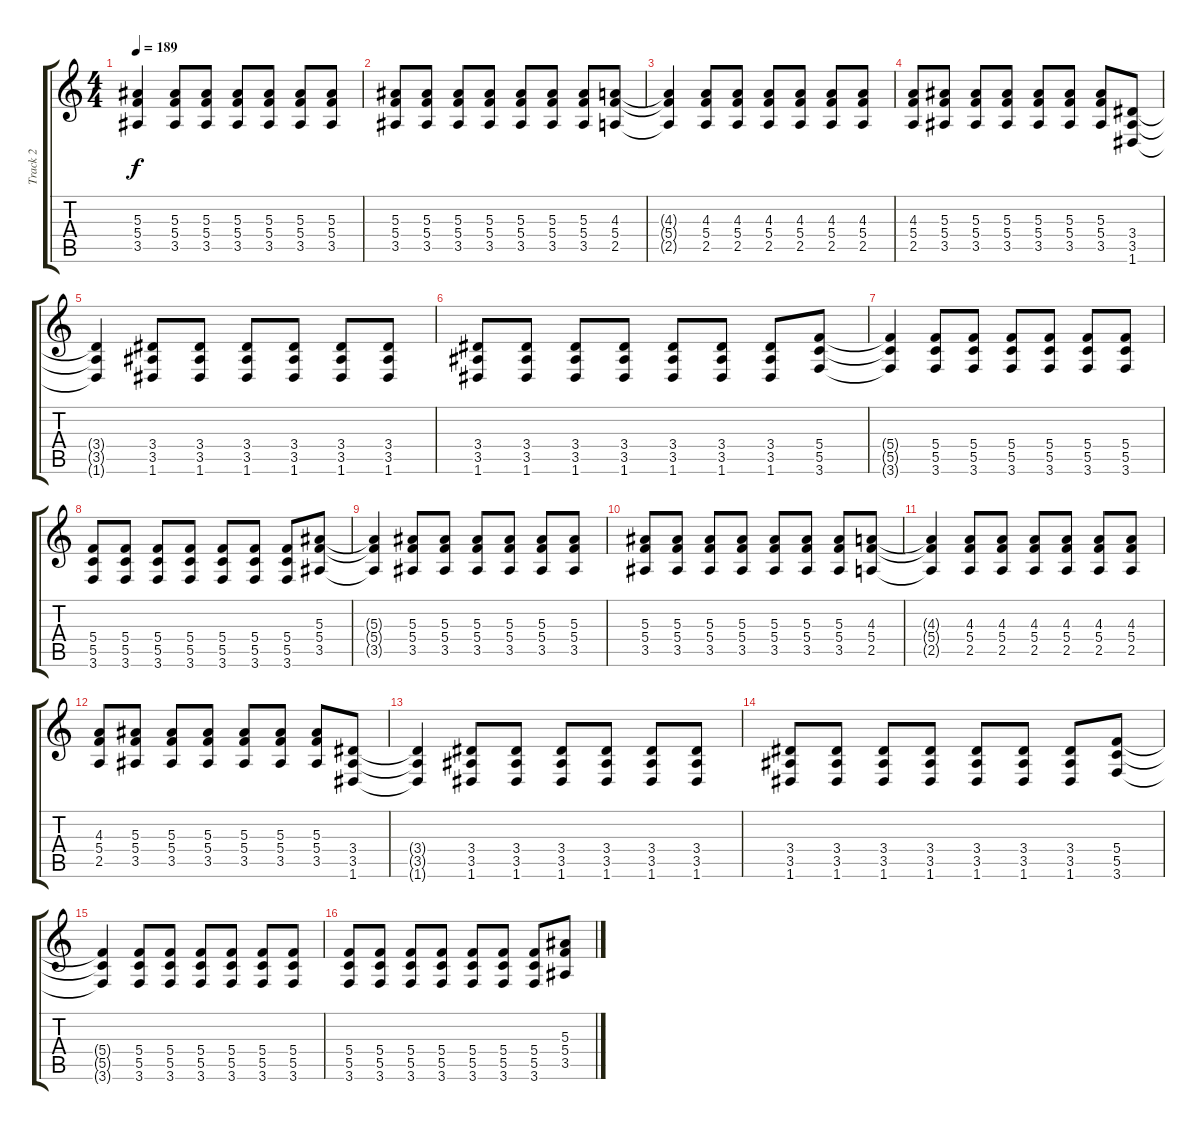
\track ("Track 2" "Track 2") {instrument distortionguitar}
\staff {score tabs}
\tuning (D4 A3 F3 C3 G2 D2) {hide}
\ts (4 4)
\tempo 189
\clef g2
\ks c
(5.3{t} 5.4{t} 3.5{t}).4{dy f} (5.3 5.4 3.5).8 (5.3 5.4 3.5).8 (5.3 5.4 3.5).8 (5.3 5.4 3.5).8 (5.3 5.4 3.5).8 (5.3 5.4 3.5).8 |
(5.3 5.4 3.5).8 (5.3 5.4 3.5).8 (5.3 5.4 3.5).8 (5.3 5.4 3.5).8 (5.3 5.4 3.5).8 (5.3 5.4 3.5).8 (5.3 5.4 3.5).8 (4.3 5.4 2.5).8 |
(4.3{t} 5.4{t} 2.5{t}).4 (4.3 5.4 2.5).8 (4.3 5.4 2.5).8 (4.3 5.4 2.5).8 (4.3 5.4 2.5).8 (4.3 5.4 2.5).8 (4.3 5.4 2.5).8 |
(4.3 5.4 2.5).8 (5.3 5.4 3.5).8 (5.3 5.4 3.5).8 (5.3 5.4 3.5).8 (5.3 5.4 3.5).8 (5.3 5.4 3.5).8 (5.3 5.4 3.5).8 (3.4 3.5 1.6).8 |
(3.4{t} 3.5{t} 1.6{t}).4 (3.4 3.5 1.6).8 (3.4 3.5 1.6).8 (3.4 3.5 1.6).8 (3.4 3.5 1.6).8 (3.4 3.5 1.6).8 (3.4 3.5 1.6).8 |
(3.4 3.5 1.6).8 (3.4 3.5 1.6).8 (3.4 3.5 1.6).8 (3.4 3.5 1.6).8 (3.4 3.5 1.6).8 (3.4 3.5 1.6).8 (3.4 3.5 1.6).8 (5.4 5.5 3.6).8 |
(5.4{t} 5.5{t} 3.6{t}).4 (5.4 5.5 3.6).8 (5.4 5.5 3.6).8 (5.4 5.5 3.6).8 (5.4 5.5 3.6).8 (5.4 5.5 3.6).8 (5.4 5.5 3.6).8 |
(5.4 5.5 3.6).8 (5.4 5.5 3.6).8 (5.4 5.5 3.6).8 (5.4 5.5 3.6).8 (5.4 5.5 3.6).8 (5.4 5.5 3.6).8 (5.4 5.5 3.6).8 (5.3 5.4 3.5).8 |
(5.3{t} 5.4{t} 3.5{t}).4 (5.3 5.4 3.5).8 (5.3 5.4 3.5).8 (5.3 5.4 3.5).8 (5.3 5.4 3.5).8 (5.3 5.4 3.5).8 (5.3 5.4 3.5).8 |
(5.3 5.4 3.5).8 (5.3 5.4 3.5).8 (5.3 5.4 3.5).8 (5.3 5.4 3.5).8 (5.3 5.4 3.5).8 (5.3 5.4 3.5).8 (5.3 5.4 3.5).8 (4.3 5.4 2.5).8 |
(4.3{t} 5.4{t} 2.5{t}).4 (4.3 5.4 2.5).8 (4.3 5.4 2.5).8 (4.3 5.4 2.5).8 (4.3 5.4 2.5).8 (4.3 5.4 2.5).8 (4.3 5.4 2.5).8 |
(4.3 5.4 2.5).8 (5.3 5.4 3.5).8 (5.3 5.4 3.5).8 (5.3 5.4 3.5).8 (5.3 5.4 3.5).8 (5.3 5.4 3.5).8 (5.3 5.4 3.5).8 (3.4 3.5 1.6).8 |
(3.4{t} 3.5{t} 1.6{t}).4 (3.4 3.5 1.6).8 (3.4 3.5 1.6).8 (3.4 3.5 1.6).8 (3.4 3.5 1.6).8 (3.4 3.5 1.6).8 (3.4 3.5 1.6).8 |
(3.4 3.5 1.6).8 (3.4 3.5 1.6).8 (3.4 3.5 1.6).8 (3.4 3.5 1.6).8 (3.4 3.5 1.6).8 (3.4 3.5 1.6).8 (3.4 3.5 1.6).8 (5.4 5.5 3.6).8 |
(5.4{t} 5.5{t} 3.6{t}).4 (5.4 5.5 3.6).8 (5.4 5.5 3.6).8 (5.4 5.5 3.6).8 (5.4 5.5 3.6).8 (5.4 5.5 3.6).8 (5.4 5.5 3.6).8 |
(5.4 5.5 3.6).8 (5.4 5.5 3.6).8 (5.4 5.5 3.6).8 (5.4 5.5 3.6).8 (5.4 5.5 3.6).8 (5.4 5.5 3.6).8 (5.4 5.5 3.6).8 (5.3 5.4 3.5).8
